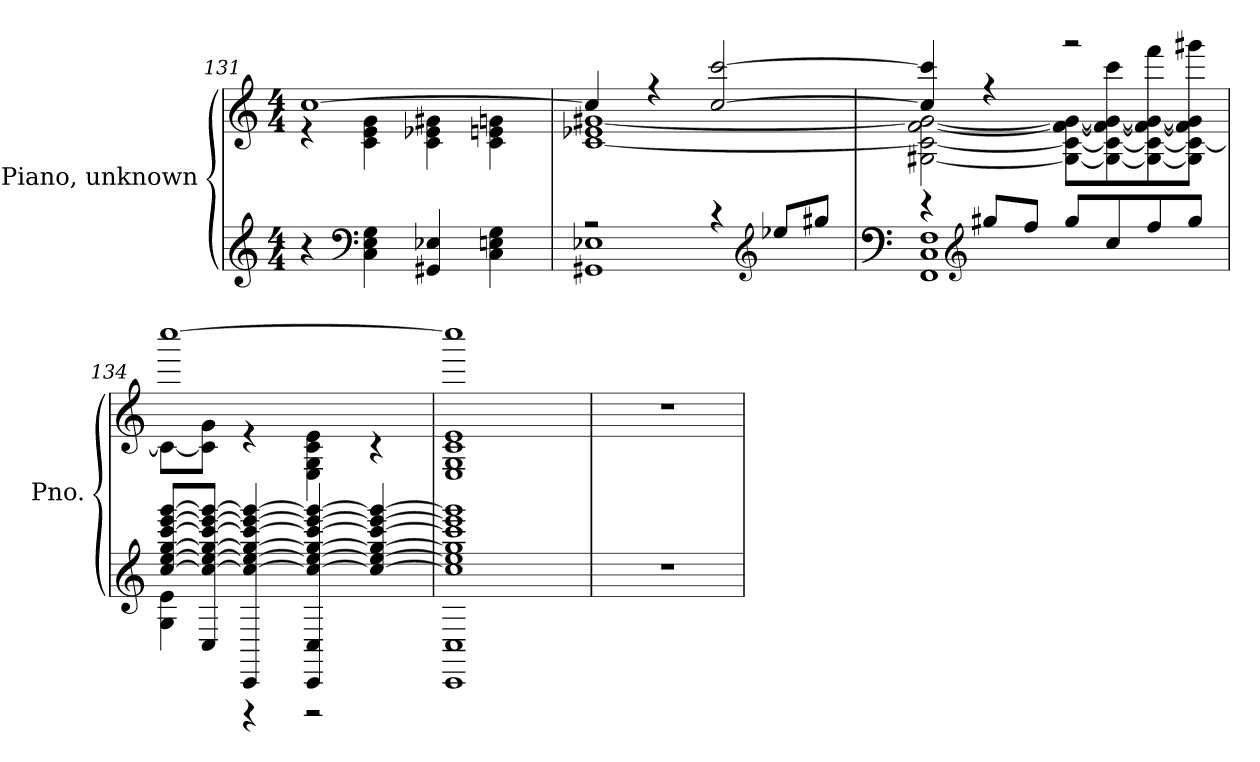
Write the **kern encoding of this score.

**kern	**kern
*part1	*part1
*staff2	*staff1
*I"Piano, unknown	*
*I'Pno.	*
*clefG2	*clefG2
*k[]	*k[]
*M4/4	*M4/4
=131	=131
*	*^
4r	[1cc	4r
*clefF4	*	*
4C\ 4E\ 4G\	.	4c\ 4e\ 4g\
4GG#X/ 4E-X/	.	4c\ 4e-X\ 4g#X\
4C\ 4En\ 4G\	.	4c\ 4en\ 4gn\
=132	=132	=132
*^	*	*
2r	1GG#X 1E-X	4cc/]	[1c 1e-X [1g#X
.	.	4r	.
4r	.	[2cc/ [2ccc/	.
*clefG2	*	*	*
8ee-X/L	.	.	.
8gg#X/J	.	.	.
=133	=133	=133	=133
*clefF4	*	*	*
4r	1FF 1C 1F	4cc/] 4ccc/]	[2G#X\ 2c\_ [2f\ 2g#\_
*clefG2	*	*	*
8gg#X/L	.	4r	.
8ff/J	.	.	.
8gg#/L	.	2r	8G#\_ 8c\_ 8f\_ 8g#\_L
8cc/	.	.	8G#\_ 8c\_ 8f\_ 8g#\_ 8ccc\
8ff/	.	.	8G#\_ 8c\_ 8f\_ 8g#\_ 8fff\
8gg#/J	.	.	8G#\] 8c\_ 8f\] 8g#\] 8ggg#X\J
!!LO:PB:g=z	!!
=134	=134	=134	=134
[8cc/ [8ee/ [8gg/ [8ccc/ [8eee/ [8ggg/L	4G\ 4e\	[1cccc	8c\L_
8C/ 8cc/_ 8ee/_ 8gg/_ 8ccc/_ 8eee/_ 8ggg/_J	.	.	8c\] 8g\J
4CC/ 4cc/_ 4ee/_ 4gg/_ 4ccc/_ 4eee/_ 4ggg/_	4r	.	4r
4CC/ 4C/ 4cc/_ 4ee/_ 4gg/_ 4ccc/_ 4eee/_ 4ggg/_	2r	.	4E\ 4G\ 4c\ 4e\
4cc/_ 4ee/_ 4gg/_ 4ccc/_ 4eee/_ 4ggg/_	.	.	4r
*v	*v	*	*
=135	=135	=135
1CC 1C 1cc] 1ee] 1gg] 1ccc] 1eee] 1ggg]	1cccc]	1E 1G 1c 1e
*	*v	*v
=136	=136
1r	1r
=	=
*-	*-
